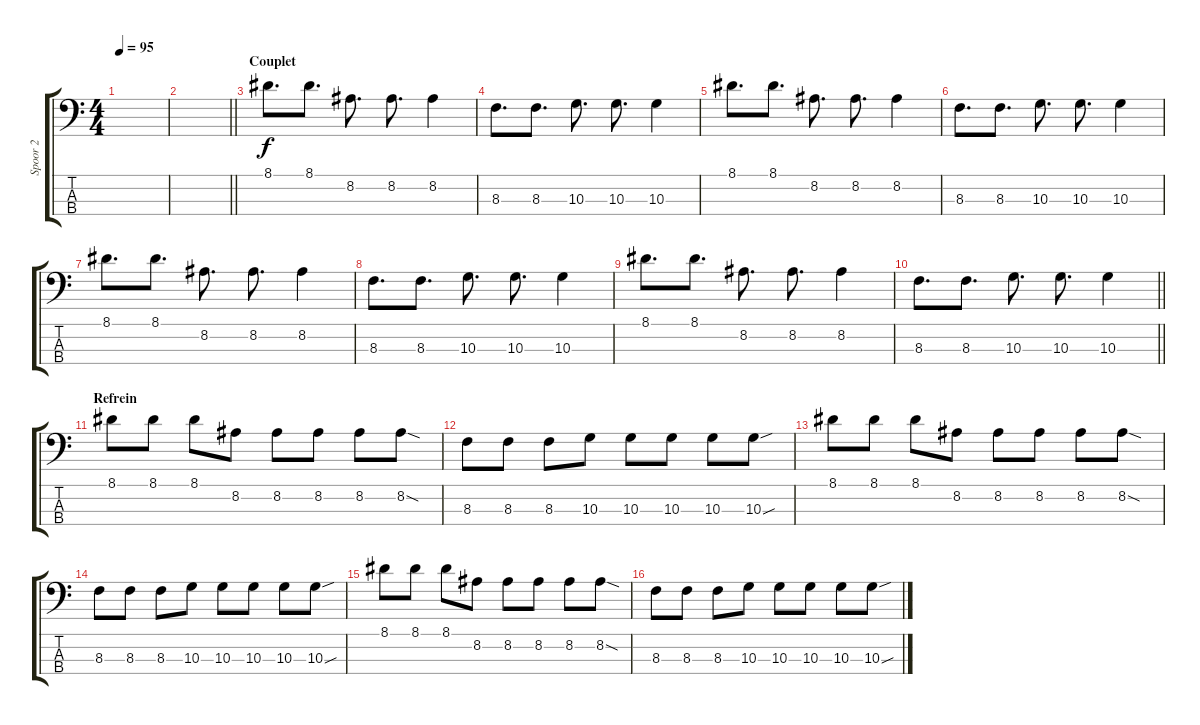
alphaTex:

\track ("Spoor 2" "Spoor 2") {instrument electricbassfinger}
\staff {score tabs}
\tuning (G2 D2 A1 E1) {hide}
\ts (4 4)
\tempo 95
\clef f4
\ks c
|
\barLineRight lightlight
|
\section ("" "Couplet")
8.1.8{d} 8.1.8{d} 8.2.8{d} 8.2.8{d} 8.2.4 |
8.3.8{d} 8.3.8{d} 10.3.8{d} 10.3.8{d} 10.3.4 |
8.1.8{d} 8.1.8{d} 8.2.8{d} 8.2.8{d} 8.2.4 |
8.3.8{d} 8.3.8{d} 10.3.8{d} 10.3.8{d} 10.3.4 |
8.1.8{d} 8.1.8{d} 8.2.8{d} 8.2.8{d} 8.2.4 |
8.3.8{d} 8.3.8{d} 10.3.8{d} 10.3.8{d} 10.3.4 |
8.1.8{d} 8.1.8{d} 8.2.8{d} 8.2.8{d} 8.2.4 |
\barLineRight lightlight
8.3.8{d} 8.3.8{d} 10.3.8{d} 10.3.8{d} 10.3.4 |
\section ("" "Refrein")
8.1.8 8.1.8 8.1.8 8.2.8 8.2.8 8.2.8 8.2.8 8.2{sod}.8 |
8.3.8 8.3.8 8.3.8 10.3.8 10.3.8 10.3.8 10.3.8 10.3{sou}.8 |
8.1.8 8.1.8 8.1.8 8.2.8 8.2.8 8.2.8 8.2.8 8.2{sod}.8 |
8.3.8 8.3.8 8.3.8 10.3.8 10.3.8 10.3.8 10.3.8 10.3{sou}.8 |
8.1.8 8.1.8 8.1.8 8.2.8 8.2.8 8.2.8 8.2.8 8.2{sod}.8 |
8.3.8 8.3.8 8.3.8 10.3.8 10.3.8 10.3.8 10.3.8 10.3{sou}.8
